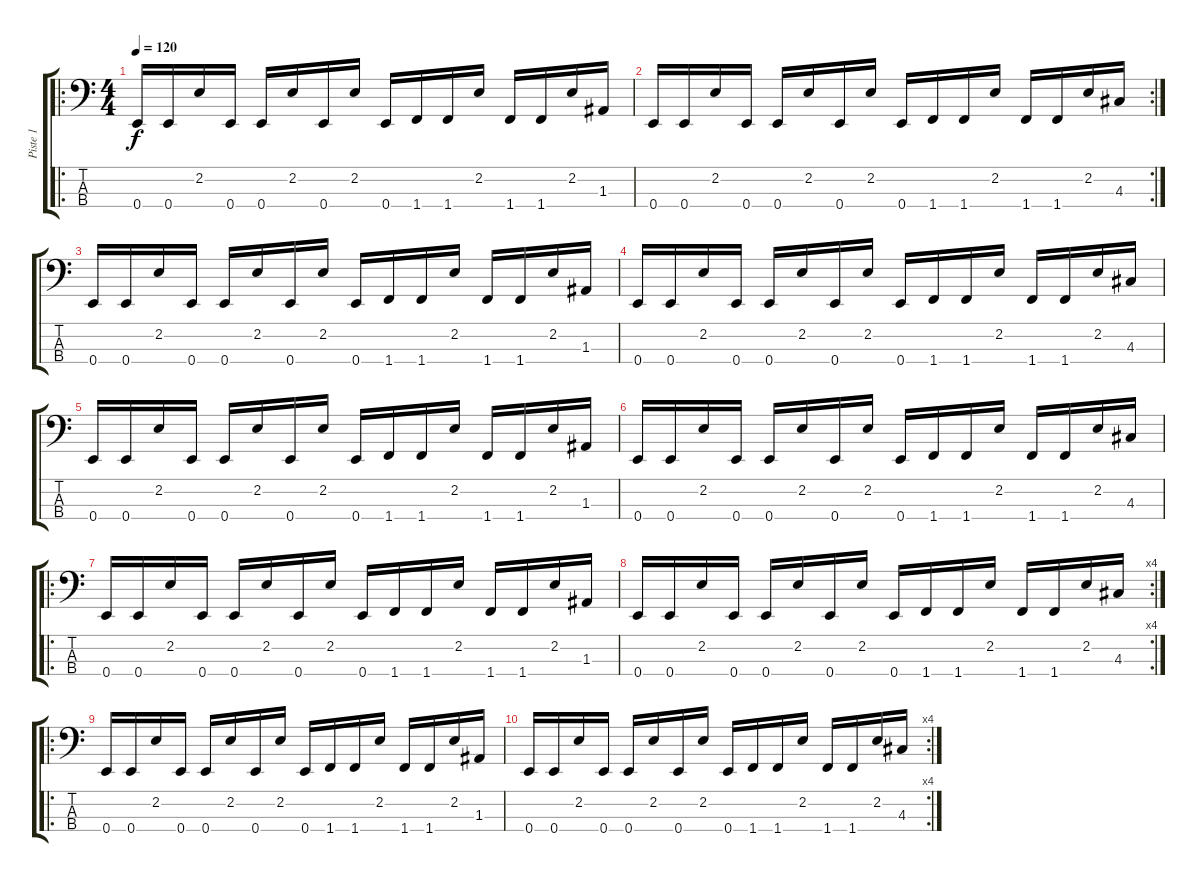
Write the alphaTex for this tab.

\track ("Piste 1" "Piste 1") {instrument synthbass1}
\staff {score tabs}
\tuning (G2 D2 A1 E1) {hide}
\ro
\ts (4 4)
\tempo 120
\clef f4
\ks c
0.4.16{dy f} 0.4.16 2.2.16 0.4.16 0.4.16 2.2.16 0.4.16 2.2.16 0.4.16 1.4.16 1.4.16 2.2.16 1.4.16 1.4.16 2.2.16 1.3.16 |
\rc 2
0.4.16 0.4.16 2.2.16 0.4.16 0.4.16 2.2.16 0.4.16 2.2.16 0.4.16 1.4.16 1.4.16 2.2.16 1.4.16 1.4.16 2.2.16 4.3.16 |
0.4.16 0.4.16 2.2.16 0.4.16 0.4.16 2.2.16 0.4.16 2.2.16 0.4.16 1.4.16 1.4.16 2.2.16 1.4.16 1.4.16 2.2.16 1.3.16 |
0.4.16 0.4.16 2.2.16 0.4.16 0.4.16 2.2.16 0.4.16 2.2.16 0.4.16 1.4.16 1.4.16 2.2.16 1.4.16 1.4.16 2.2.16 4.3.16 |
0.4.16 0.4.16 2.2.16 0.4.16 0.4.16 2.2.16 0.4.16 2.2.16 0.4.16 1.4.16 1.4.16 2.2.16 1.4.16 1.4.16 2.2.16 1.3.16 |
0.4.16 0.4.16 2.2.16 0.4.16 0.4.16 2.2.16 0.4.16 2.2.16 0.4.16 1.4.16 1.4.16 2.2.16 1.4.16 1.4.16 2.2.16 4.3.16 |
\ro
0.4.16 0.4.16 2.2.16 0.4.16 0.4.16 2.2.16 0.4.16 2.2.16 0.4.16 1.4.16 1.4.16 2.2.16 1.4.16 1.4.16 2.2.16 1.3.16 |
\rc 4
0.4.16 0.4.16 2.2.16 0.4.16 0.4.16 2.2.16 0.4.16 2.2.16 0.4.16 1.4.16 1.4.16 2.2.16 1.4.16 1.4.16 2.2.16 4.3.16 |
\ro
0.4.16 0.4.16 2.2.16 0.4.16 0.4.16 2.2.16 0.4.16 2.2.16 0.4.16 1.4.16 1.4.16 2.2.16 1.4.16 1.4.16 2.2.16 1.3.16 |
\rc 4
0.4.16 0.4.16 2.2.16 0.4.16 0.4.16 2.2.16 0.4.16 2.2.16 0.4.16 1.4.16 1.4.16 2.2.16 1.4.16 1.4.16 2.2.16 4.3.16
